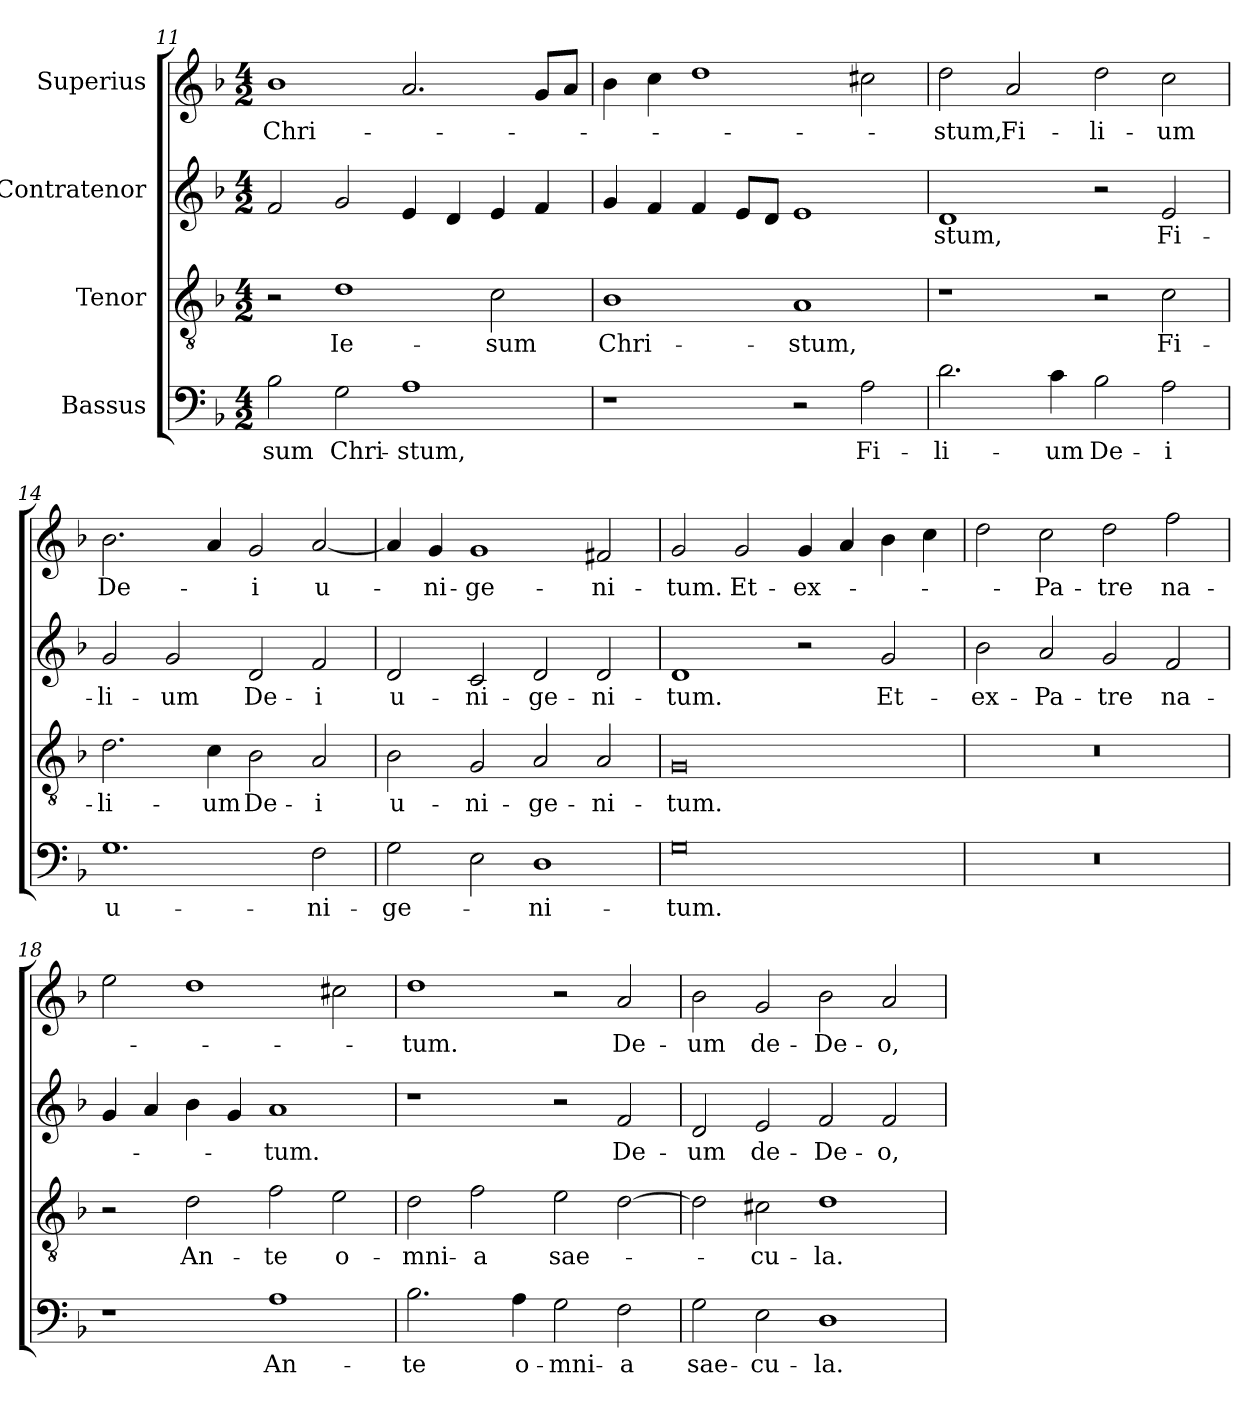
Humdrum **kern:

**kern	**text	**kern	**text	**kern	**text	**kern	**text
*part4	*part4	*part3	*part3	*part2	*part2	*part1	*part1
*staff4	*staff4	*staff3	*staff3	*staff2	*staff2	*staff1	*staff1
*I"Bassus	*	*I"Tenor	*	*I"Contratenor	*	*I"Superius	*
*clefF4	*	*clefGv2	*	*clefG2	*	*clefG2	*
*k[b-]	*	*k[b-]	*	*k[b-]	*	*k[b-]	*
*M4/2	*	*M4/2	*	*M4/2	*	*M4/2	*
=11	=11	=11	=11	=11	=11	=11	=11
2B-\	-sum	2r	.	2f/	.	1b-\	Chri-
2G\	Chri-	1d\	Ie-	2g/	.	.	.
1A\	-stum,	.	.	4e/	.	2.a/	.
.	.	.	.	4d/	.	.	.
.	.	2c\	-sum	4e/	.	.	.
.	.	.	.	4f/	.	8g/L	.
.	.	.	.	.	.	8a/J	.
=12	=12	=12	=12	=12	=12	=12	=12
1r	.	1B-\	Chri-	4g/	.	4b-\	.
.	.	.	.	4f/	.	4cc\	.
.	.	.	.	4f/	.	1dd\	.
.	.	.	.	8e/L	.	.	.
.	.	.	.	8d/J	.	.	.
2r	.	1A/	-stum,	1e/	.	.	.
2A\	Fi-	.	.	.	.	2cc#X\	.
=13	=13	=13	=13	=13	=13	=13	=13
2.d\	-li-	1r	.	1d/	-stum,	2dd\	-stum,
.	.	.	.	.	.	2a/	Fi-
4c\	-um	.	.	.	.	.	.
2B-\	De-	2r	.	2r	.	2dd\	-li-
2A\	-i	2c\	Fi-	2e/	Fi-	2cc\	-um
=14	=14	=14	=14	=14	=14	=14	=14
1.G\	u-	2.d\	-li-	2g/	-li-	2.b-\	De-
.	.	.	.	2g/	-um	.	.
.	.	4c\	-um	.	.	4a/	.
.	.	2B-\	De-	2d/	De-	2g/	-i
2F\	-ni-	2A/	-i	2f/	-i	[2a/	u-
=15	=15	=15	=15	=15	=15	=15	=15
2G\	-ge-	2B-\	u-	2d/	u-	4a/]	.
.	.	.	.	.	.	4g/	-ni-
2E\	.	2G/	-ni-	2c/	-ni-	1g/	-ge-
1D\	-ni-	2A/	-ge-	2d/	-ge-	.	.
.	.	2A/	-ni-	2d/	-ni-	2f#X/	-ni-
=16	=16	=16	=16	=16	=16	=16	=16
0G\	-tum.	0G/	-tum.	1d/	-tum.	2g/	-tum.
.	.	.	.	.	.	2g/	Et-
.	.	.	.	2r	.	4g/	ex-
.	.	.	.	.	.	4a/	.
.	.	.	.	2g/	Et-	4b-\	.
.	.	.	.	.	.	4cc\	.
=17	=17	=17	=17	=17	=17	=17	=17
0r	.	0r	.	2b-\	ex-	2dd\	.
.	.	.	.	2a/	Pa-	2cc\	Pa-
.	.	.	.	2g/	-tre	2dd\	-tre
.	.	.	.	2f/	na-	2ff\	na-
=18	=18	=18	=18	=18	=18	=18	=18
1r	.	2r	.	4g/	.	2ee\	.
.	.	.	.	4a/	.	.	.
.	.	2d\	An-	4b-\	.	1dd\	.
.	.	.	.	4g/	.	.	.
1A\	An-	2f\	-te	1a/	-tum.	.	.
.	.	2e\	o-	.	.	2cc#X\	.
=19	=19	=19	=19	=19	=19	=19	=19
2.B-\	-te	2d\	-mni-	1r	.	1dd\	-tum.
.	.	2f\	-a	.	.	.	.
4A\	o-	.	.	.	.	.	.
2G\	-mni-	2e\	sae-	2r	.	2r	.
2F\	-a	[2d\	.	2f/	De-	2a/	De-
=20	=20	=20	=20	=20	=20	=20	=20
2G\	sae-	2d\]	.	2d/	-um	2b-\	-um
2E\	-cu-	2c#X\	-cu-	2e/	de-	2g/	de-
1D\	-la.	1d\	-la.	2f/	De-	2b-\	De-
.	.	.	.	2f/	-o,	2a/	-o,
=	=	=	=	=	=	=	=
*-	*-	*-	*-	*-	*-	*-	*-
